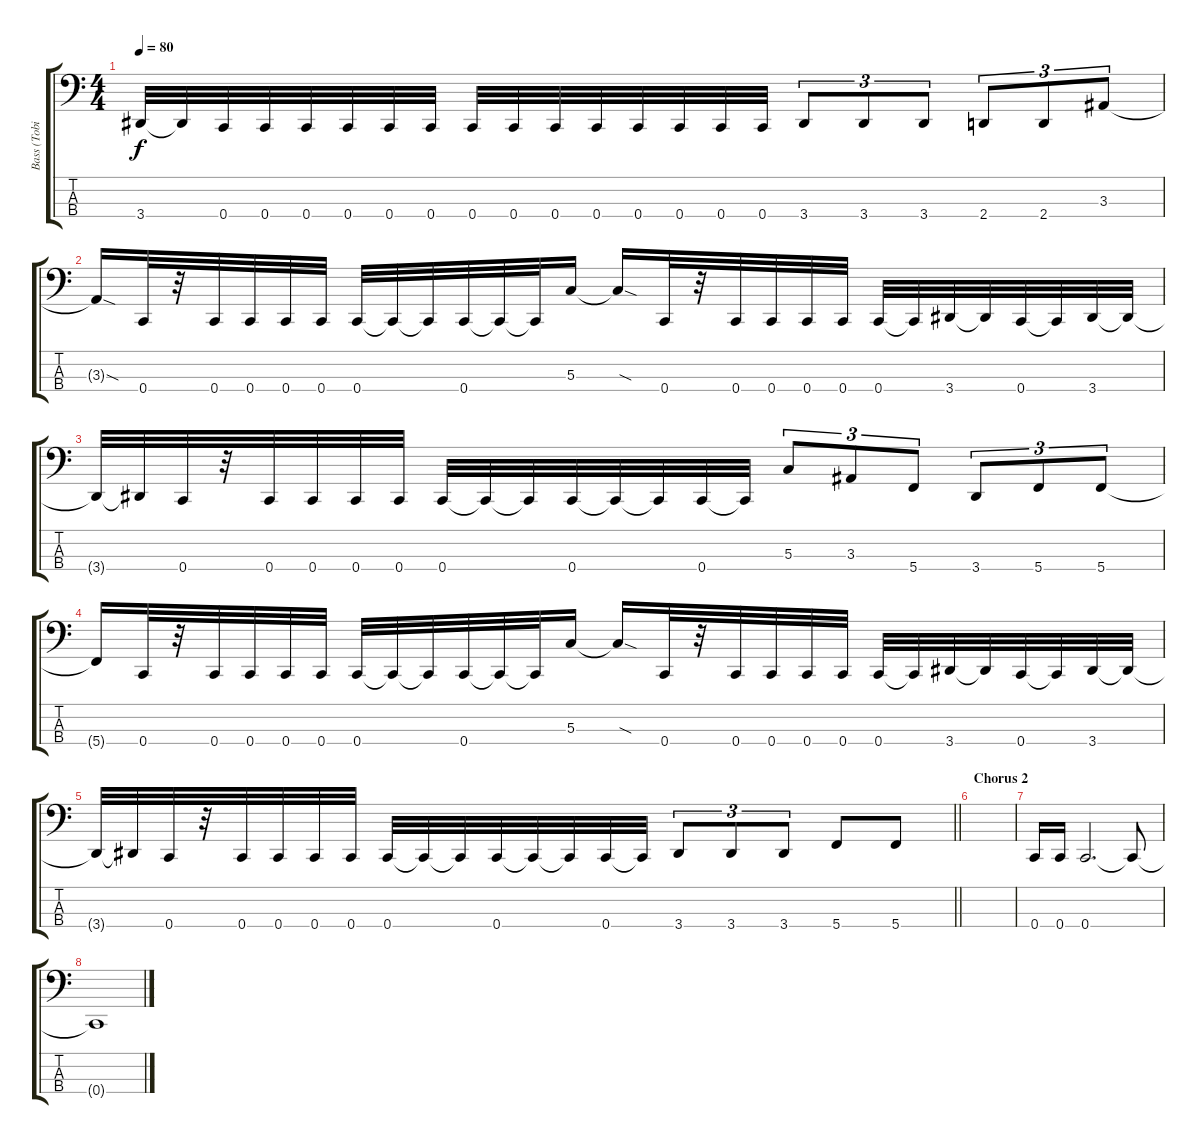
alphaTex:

\track ("Bass (Tobi)" "Bass (Tobi") {instrument electricbassfinger}
\staff {score tabs}
\tuning (F2 C2 G1 C1) {hide}
\ts (4 4)
\tempo 80
\clef f4
\ks c
3.4{t}.32{dy f} 3.4{t}.32 0.4.32 0.4.32 0.4.32 0.4.32 0.4.32 0.4.32 0.4.32 0.4.32 0.4.32 0.4.32 0.4.32 0.4.32 0.4.32 0.4.32 3.4.8{tu (3 2)} 3.4.8{tu (3 2)} 3.4.8{tu (3 2)} 2.4.8{tu (3 2)} 2.4.8{tu (3 2)} 3.3.8{tu (3 2)} |
3.3{sod t}.16 0.4.32 r.32 0.4.32 0.4.32 0.4.32 0.4.32 0.4.32 0.4{t}.32 0.4{t}.32 0.4.32 0.4{t}.32 0.4{t}.32 5.3.16 5.3{sod t}.16 0.4.32 r.32 0.4.32 0.4.32 0.4.32 0.4.32 0.4.32 0.4{t}.32 3.4.32 3.4{t}.32 0.4.32 0.4{t}.32 3.4.32 3.4{t}.32 |
3.4{t}.32 3.4{t}.32 0.4.32 r.32 0.4.32 0.4.32 0.4.32 0.4.32 0.4.32 0.4{t}.32 0.4{t}.32 0.4.32 0.4{t}.32 0.4{t}.32 0.4.32 0.4{t}.32 5.3.8{tu (3 2)} 3.3.8{tu (3 2)} 5.4.8{tu (3 2)} 3.4.8{tu (3 2)} 5.4.8{tu (3 2)} 5.4.8{tu (3 2)} |
5.4{t}.16 0.4.32 r.32 0.4.32 0.4.32 0.4.32 0.4.32 0.4.32 0.4{t}.32 0.4{t}.32 0.4.32 0.4{t}.32 0.4{t}.32 5.3.16 5.3{sod t}.16 0.4.32 r.32 0.4.32 0.4.32 0.4.32 0.4.32 0.4.32 0.4{t}.32 3.4.32 3.4{t}.32 0.4.32 0.4{t}.32 3.4.32 3.4{t}.32 |
\barLineRight lightlight
3.4{t}.32 3.4{t}.32 0.4.32 r.32 0.4.32 0.4.32 0.4.32 0.4.32 0.4.32 0.4{t}.32 0.4{t}.32 0.4.32 0.4{t}.32 0.4{t}.32 0.4.32 0.4{t}.32 3.4.8{tu (3 2)} 3.4.8{tu (3 2)} 3.4.8{tu (3 2)} 5.4.8 5.4.8 |
\section ("" "Chorus 2")
|
0.4.16 0.4.16 0.4.2{d} 0.4{t}.8 |
0.4{t}.1
